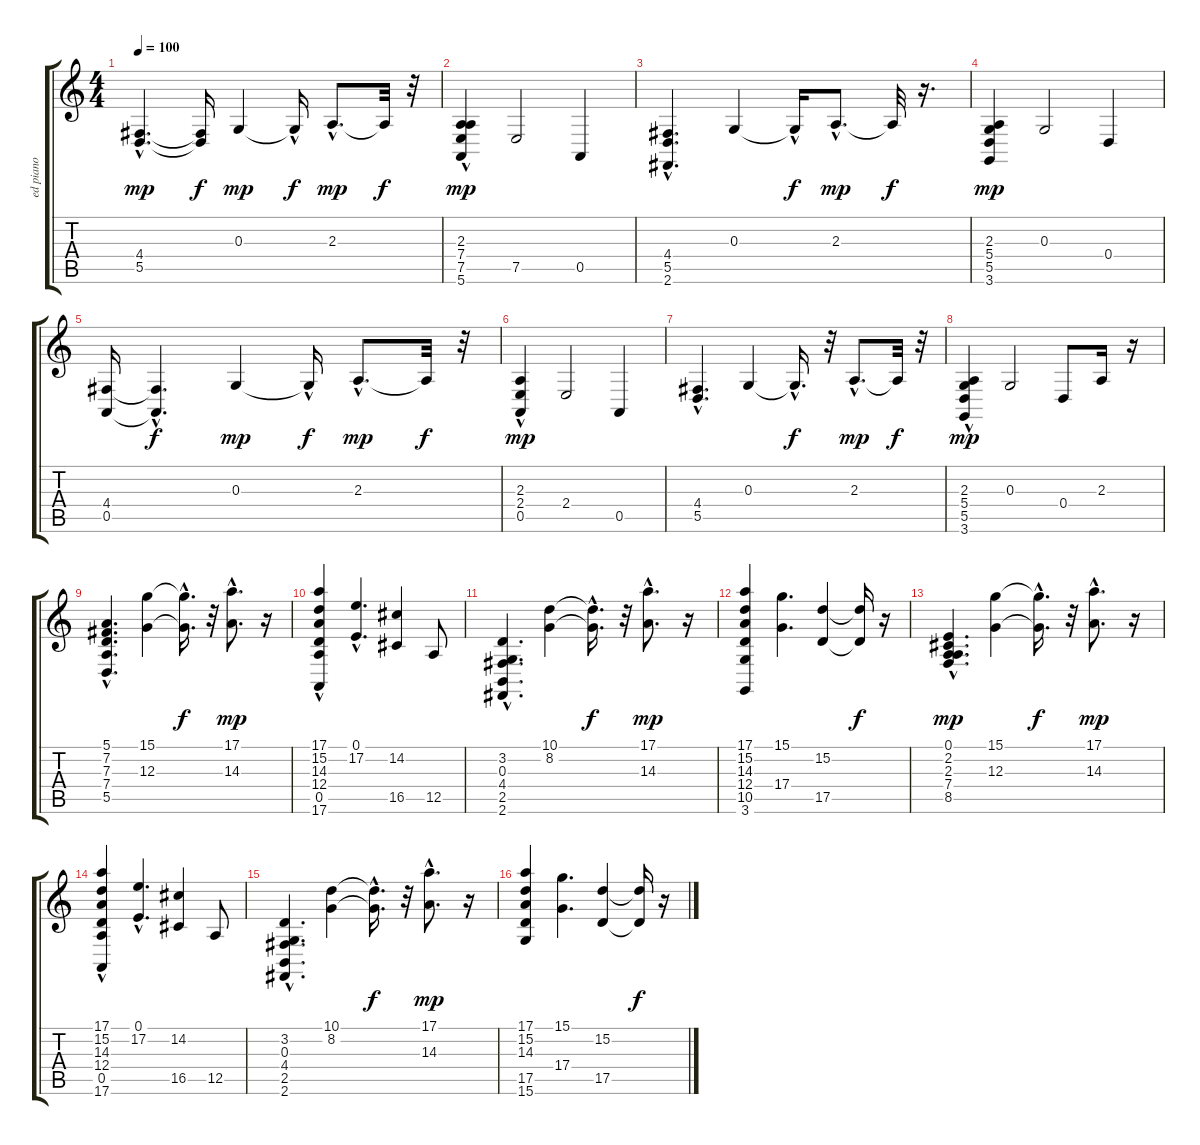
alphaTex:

\track ("ed piano" "ed piano") {instrument electricgrandpiano}
\staff {score tabs}
\tuning (E4 B3 G3 D3 A2 E2) {hide}
\ts (4 4)
\tempo 100
\clef g2
\ks c
(4.4{hac} 5.5{hac}).4{d dy mp instrument electricgrandpiano} (4.4{t} 5.5{t}).16{dy f} 0.3.4{dy mp} 0.3{hac t}.16{dy f} 2.3{hac}.8{d dy mp} 2.3{t}.32{dy f} r.32 |
(2.3 7.4 7.5{hac} 5.6{hac}).4{dy mp} 7.5.2 0.5.4 |
(4.4{hac} 5.5{hac} 2.6).4{d} 0.3.4 0.3{hac t}.16{dy f} 2.3{hac}.8{d dy mp} 2.3{t}.32{dy f} r.16{d} |
(2.3 5.4 5.5 3.6).4{dy mp} 0.3.2 0.4.4 |
(4.4 0.5).16 (4.4{t} 0.5{hac t}).4{d dy f} 0.3.4{dy mp} 0.3{hac t}.16{dy f} 2.3{hac}.8{d dy mp} 2.3{t}.32{dy f} r.32 |
(2.3 2.4{hac} 0.5).4{dy mp} 2.4.2 0.5.4 |
(4.4{hac} 5.5{hac}).4{d} 0.3.4 0.3{hac t}.16{d dy f} r.32 2.3{hac}.8{d dy mp} 2.3{t}.32{dy f} r.32 |
(2.3 5.4 5.5 3.6{hac}).4{dy mp} 0.3.2 0.4.8 2.3.16 r.16 |
(5.1{hac} 7.2{hac} 7.3{hac} 7.4{hac} 5.5).4{d} (15.1 12.3).4 (15.1{hac t} 12.3{hac t}).16{d dy f} r.32 (17.1{hac} 14.3{hac}).8{d dy mp} r.16 |
(17.1 15.2 14.3{hac} 12.4 0.5 17.6{hac}).4 (0.1{hac} 17.2{hac}).4{d} (14.2 16.5).4 12.5.8 |
(3.2{hac} 0.3{hac} 4.4{hac} 2.5{hac} 2.6).4{d} (10.1 8.2).4 (10.1{hac t} 8.2{hac t}).16{d dy f} r.32 (17.1{hac} 14.3{hac}).8{d dy mp} r.16 |
(17.1 15.2 14.3 12.4 10.5 3.6).4 (15.1 17.4).4{d} (15.2 17.5).4 (15.2{t} 17.5{t}).16{dy f} r.16 |
(0.1{hac} 2.2{hac} 2.3{hac} 7.4{hac} 8.5{hac}).4{d dy mp} (15.1 12.3).4 (15.1{hac t} 12.3{hac t}).16{d dy f} r.32 (17.1{hac} 14.3{hac}).8{d dy mp} r.16 |
(17.1 15.2 14.3{hac} 12.4 0.5 17.6{hac}).4 (0.1{hac} 17.2{hac}).4{d} (14.2 16.5).4 12.5.8 |
(3.2{hac} 0.3{hac} 4.4{hac} 2.5{hac} 2.6).4{d} (10.1 8.2).4 (10.1{hac t} 8.2{hac t}).16{d dy f} r.32 (17.1{hac} 14.3{hac}).8{d dy mp} r.16 |
(17.1 15.2 14.3 17.5 15.6).4 (15.1 17.4).4{d} (15.2 17.5).4 (15.2{t} 17.5{t}).16{dy f} r.16
